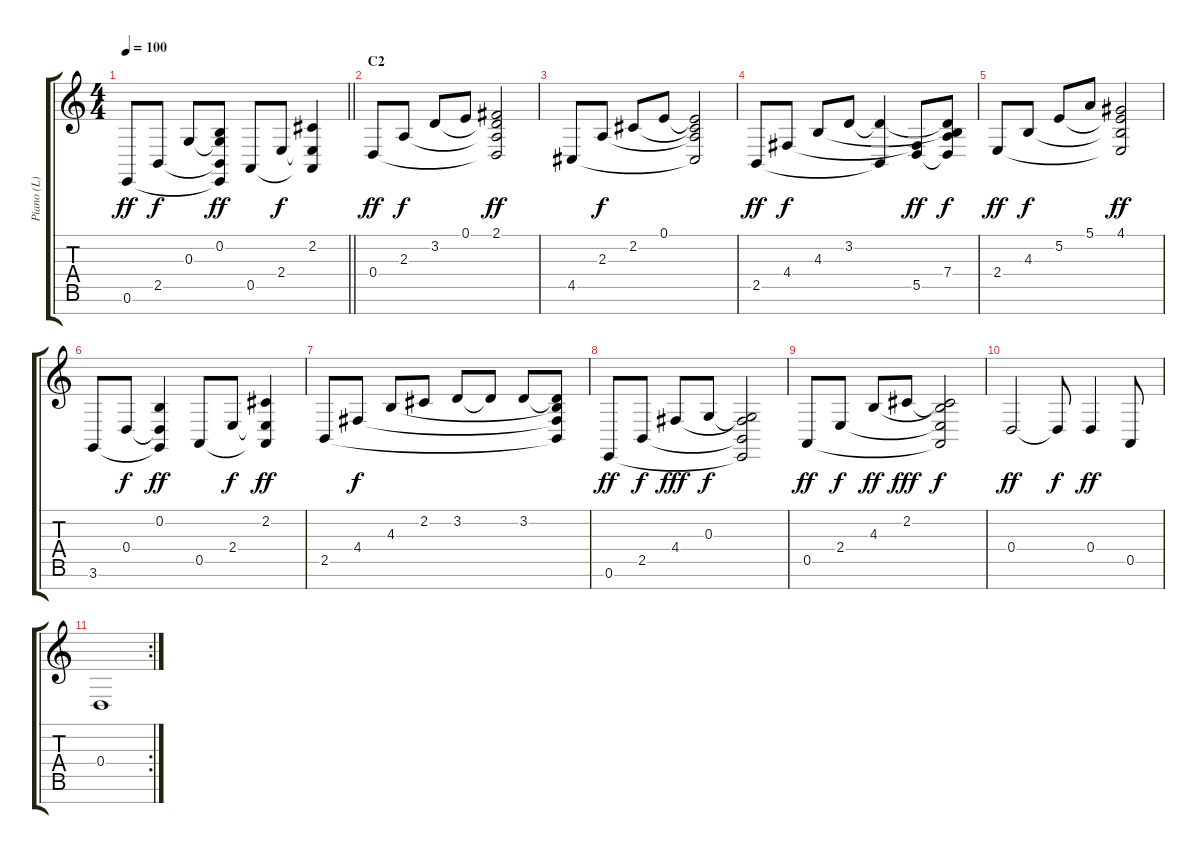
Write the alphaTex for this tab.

\track ("Piano (L)" "Piano (L)") {instrument acousticgrandpiano}
\staff {score tabs}
\tuning (E4 B3 G3 D3 A2 E2 B1) {hide}
\ts (4 4)
\tempo 100
\clef g2
\barLineRight lightlight
\ks c
0.6.8{dy ff} 2.5.8{dy f} 0.3.8 (0.2 0.3{t} 2.5{t} 0.6{t}).8{dy ff} 0.5.8 2.4.8{dy f} (2.2 2.4{t} 0.5{t}).4 |
\section ("" "C2")
0.4.8{dy ff} 2.3.8{dy f} 3.2.8 0.1.8 (2.1 3.2{t} 2.3{t} 0.4{t}).2{dy ff} |
4.5.8 2.3.8{dy f} 2.2.8 0.1.8 (0.1{t} 2.2{t} 2.3{t} 4.5{t}).2 |
2.5.8{dy ff} 4.4.8{dy f} 4.3.8 3.2.8 (3.2{t} 2.5{t}).4 (4.4{t} 5.5).8{dy ff} (3.2{t} 4.3{t} 7.4 5.5{t}).8{dy f} |
2.4.8{dy ff} 4.3.8{dy f} 5.2.8 5.1.8 (4.1 5.2{t} 4.3{t} 2.4{t}).2{dy ff} |
3.6.8 0.4.8{dy f} (0.2 0.4{t} 3.6{t}).4{dy ff} 0.5.8 2.4.8{dy f} (2.2 2.4{t} 0.5{t}).4{dy ff} |
2.5.8 4.4.8{dy f} 4.3.8 2.2.8 3.2.8 3.2{t}.8 3.2.8 (3.2{t} 4.3{t} 4.4{t} 2.5{t}).8 |
0.6.8{dy ff} 2.5.8{dy f} 4.4.8{dy fff} 0.3.8{dy f} (0.3{t} 4.4{t} 2.5{t} 0.6{t}).2 |
0.5.8{dy ff} 2.4.8{dy f} 4.3.8{dy ff} 2.2.8{dy fff} (2.2{t} 4.3{t} 2.4{t} 0.5{t}).2{dy f} |
0.4.2{dy ff} 0.4{t}.8{dy f} 0.4.4{dy ff} 0.5.8 |
\rc 2
0.4.1{volume 8}
